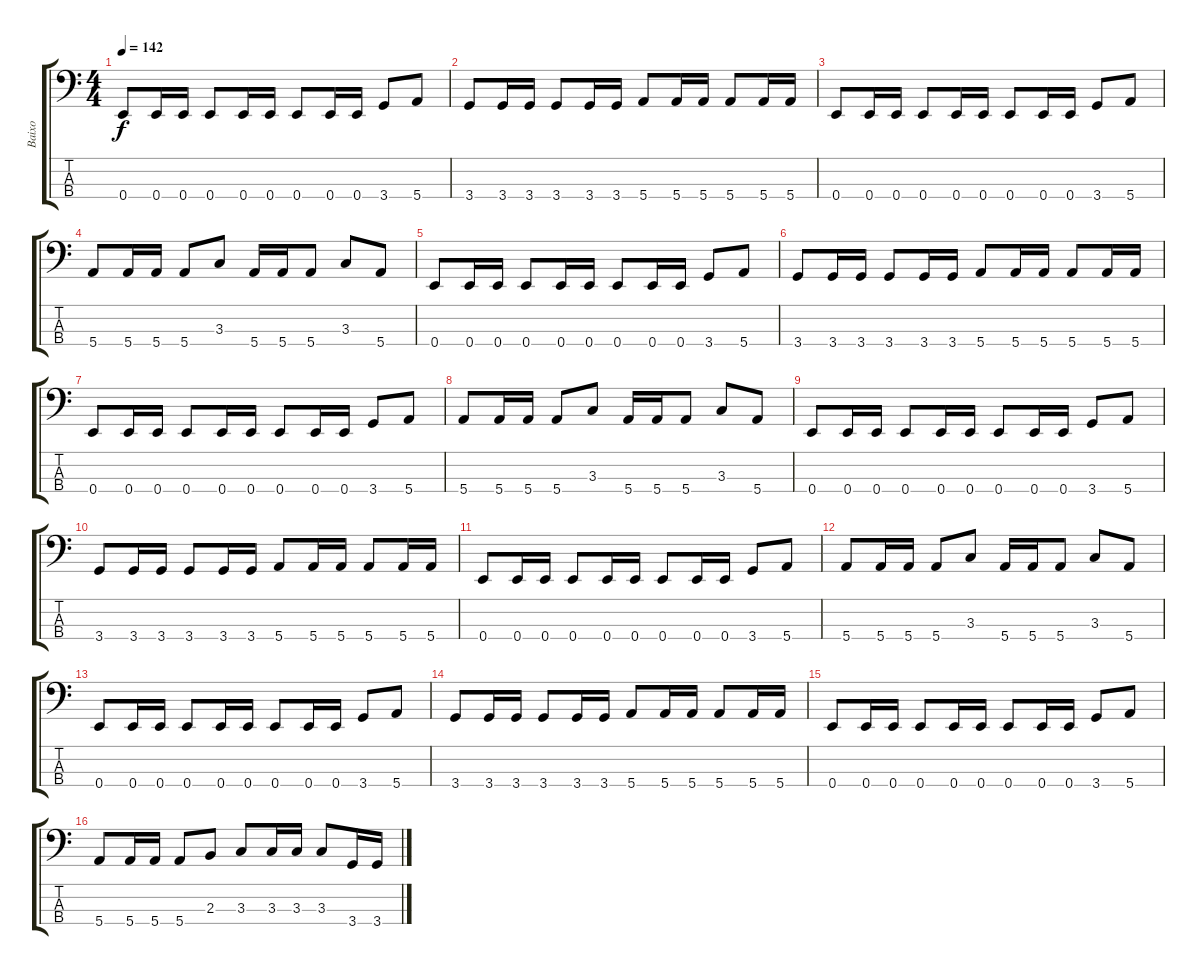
\track ("Baixo" "Baixo") {instrument electricbasspick}
\staff {score tabs}
\tuning (G2 D2 A1 E1) {hide}
\ts (4 4)
\tempo 142
\clef f4
\ks c
0.4.8{dy f} 0.4.16 0.4.16 0.4.8 0.4.16 0.4.16 0.4.8 0.4.16 0.4.16 3.4.8 5.4.8 |
3.4.8 3.4.16 3.4.16 3.4.8 3.4.16 3.4.16 5.4.8 5.4.16 5.4.16 5.4.8 5.4.16 5.4.16 |
0.4.8 0.4.16 0.4.16 0.4.8 0.4.16 0.4.16 0.4.8 0.4.16 0.4.16 3.4.8 5.4.8 |
5.4.8 5.4.16 5.4.16 5.4.8 3.3.8 5.4.16 5.4.16 5.4.8 3.3.8 5.4.8 |
0.4.8 0.4.16 0.4.16 0.4.8 0.4.16 0.4.16 0.4.8 0.4.16 0.4.16 3.4.8 5.4.8 |
3.4.8 3.4.16 3.4.16 3.4.8 3.4.16 3.4.16 5.4.8 5.4.16 5.4.16 5.4.8 5.4.16 5.4.16 |
0.4.8 0.4.16 0.4.16 0.4.8 0.4.16 0.4.16 0.4.8 0.4.16 0.4.16 3.4.8 5.4.8 |
5.4.8 5.4.16 5.4.16 5.4.8 3.3.8 5.4.16 5.4.16 5.4.8 3.3.8 5.4.8 |
0.4.8 0.4.16 0.4.16 0.4.8 0.4.16 0.4.16 0.4.8 0.4.16 0.4.16 3.4.8 5.4.8 |
3.4.8 3.4.16 3.4.16 3.4.8 3.4.16 3.4.16 5.4.8 5.4.16 5.4.16 5.4.8 5.4.16 5.4.16 |
0.4.8 0.4.16 0.4.16 0.4.8 0.4.16 0.4.16 0.4.8 0.4.16 0.4.16 3.4.8 5.4.8 |
5.4.8 5.4.16 5.4.16 5.4.8 3.3.8 5.4.16 5.4.16 5.4.8 3.3.8 5.4.8 |
0.4.8 0.4.16 0.4.16 0.4.8 0.4.16 0.4.16 0.4.8 0.4.16 0.4.16 3.4.8 5.4.8 |
3.4.8 3.4.16 3.4.16 3.4.8 3.4.16 3.4.16 5.4.8 5.4.16 5.4.16 5.4.8 5.4.16 5.4.16 |
0.4.8 0.4.16 0.4.16 0.4.8 0.4.16 0.4.16 0.4.8 0.4.16 0.4.16 3.4.8 5.4.8 |
5.4.8 5.4.16 5.4.16 5.4.8 2.3.8 3.3.8 3.3.16 3.3.16 3.3.8 3.4.16 3.4.16
